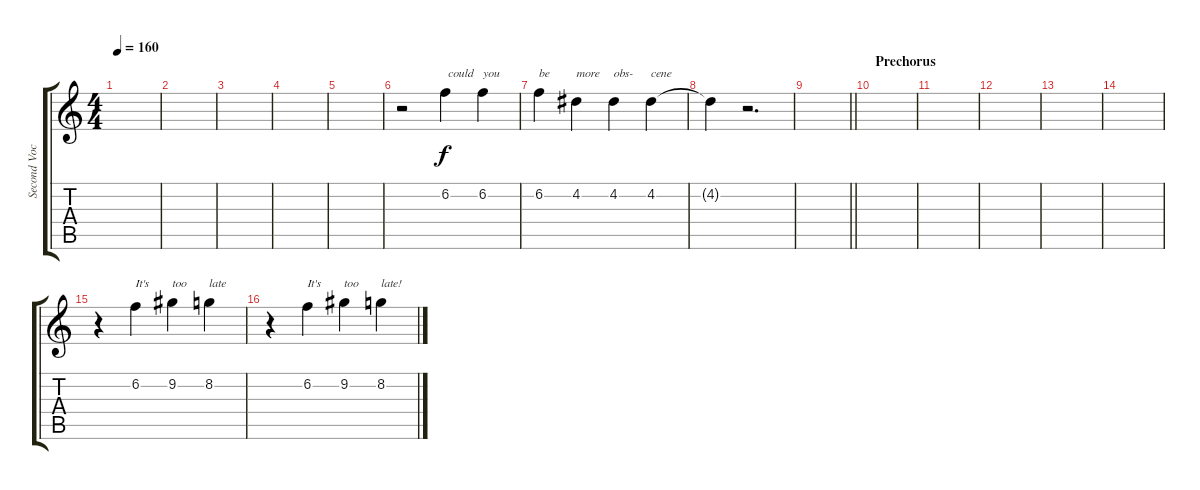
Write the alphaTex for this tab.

\track ("Second Vocal" "Second Voc") {instrument contrabass}
\staff {score tabs}
\tuning (E4 B3 G3 D3 A2 E2) {hide}
\ts (4 4)
\tempo 160
\clef g2
\ks c
|
|
|
|
|
r.2 6.2.4{txt " could"} 6.2.4{txt "you"} |
6.2.4{txt "be"} 4.2.4{txt "more"} 4.2.4{txt "obs-"} 4.2.4{txt "cene"} |
4.2{t}.4 r.2{d} |
\barLineRight lightlight
|
\section ("" "Prechorus")
|
|
|
|
|
r.4 6.2.4{txt "It's"} 9.2.4{txt "too"} 8.2.4{txt "late"} |
r.4 6.2.4{txt "It's"} 9.2.4{txt "too"} 8.2.4{txt "late!"}
